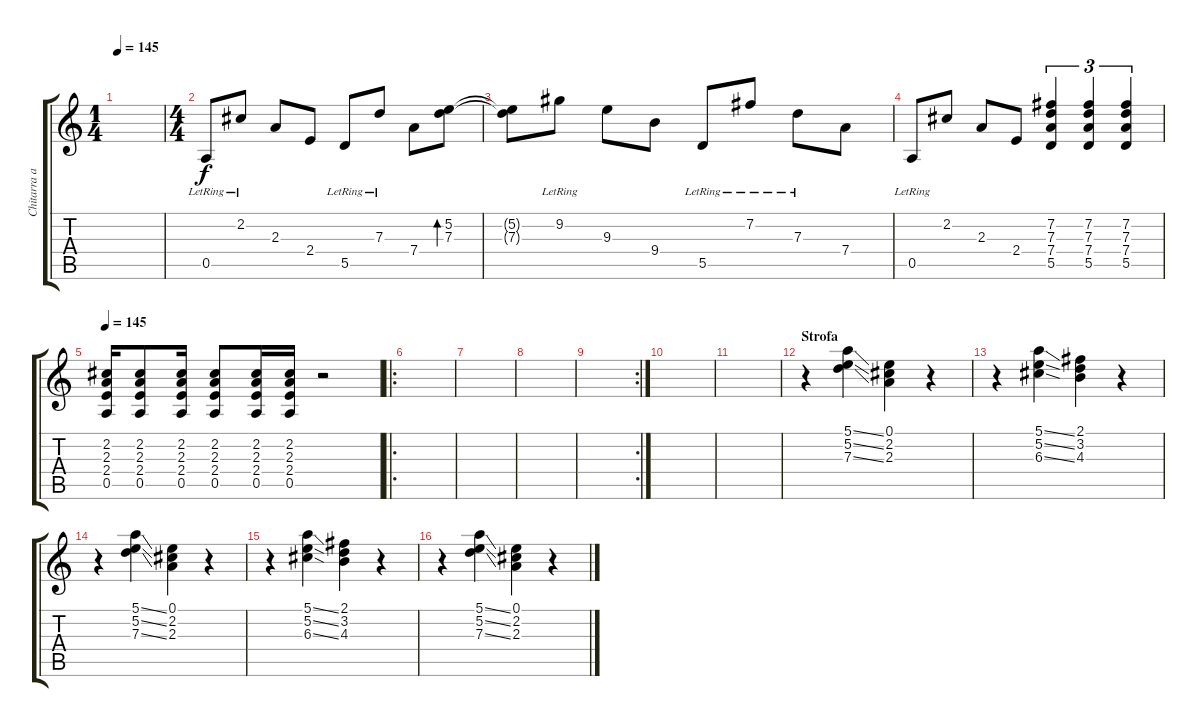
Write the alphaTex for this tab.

\track ("Chitarra acustica" "Chitarra a") {instrument acousticguitarsteel}
\staff {score tabs}
\tuning (E4 B3 G3 D3 A2 E2) {hide}
\ts (1 4)
\tempo 145
\tempo 120
\tempo 145
\clef g2
\ks c
|
\ts (4 4)
0.5{lr}.8 2.2{lr}.8 2.3.8 2.4.8 5.5{lr}.8 7.3{lr}.8 7.4.8 (5.2 7.3).8{bd 120} |
(5.2{t} 7.3{t}).8 9.2{lr}.8 9.3.8 9.4.8 5.5{lr}.8 7.2{lr}.8 7.3{lr}.8 7.4.8 |
0.5{lr}.8 2.2.8 2.3.8 2.4.8 (7.2 7.3 7.4 5.5).4{tu (3 2)} (7.2 7.3 7.4 5.5).4{tu (3 2)} (7.2 7.3 7.4 5.5).4{tu (3 2)} |
\tempo 145
(2.2 2.3 2.4 0.5).16 (2.2 2.3 2.4 0.5).8 (2.2 2.3 2.4 0.5).16 (2.2 2.3 2.4 0.5).8 (2.2 2.3 2.4 0.5).16 (2.2 2.3 2.4 0.5).16 r.2 |
\ro
|
|
|
\rc 2
|
|
|
\section ("" "Strofa")
r.4 (5.1{ss} 5.2{ss} 7.3{ss}).4{volume 5 balance 4 instrument electricguitarjazz} (0.1 2.2 2.3).4 r.4 |
r.4 (5.1{ss} 5.2{ss} 6.3{ss}).4 (2.1 3.2 4.3).4 r.4 |
r.4 (5.1{ss} 5.2{ss} 7.3{ss}).4{volume 5 balance 4 instrument electricguitarjazz} (0.1 2.2 2.3).4 r.4 |
r.4 (5.1{ss} 5.2{ss} 6.3{ss}).4 (2.1 3.2 4.3).4 r.4 |
r.4 (5.1{ss} 5.2{ss} 7.3{ss}).4{volume 5 balance 4 instrument electricguitarjazz} (0.1 2.2 2.3).4 r.4
